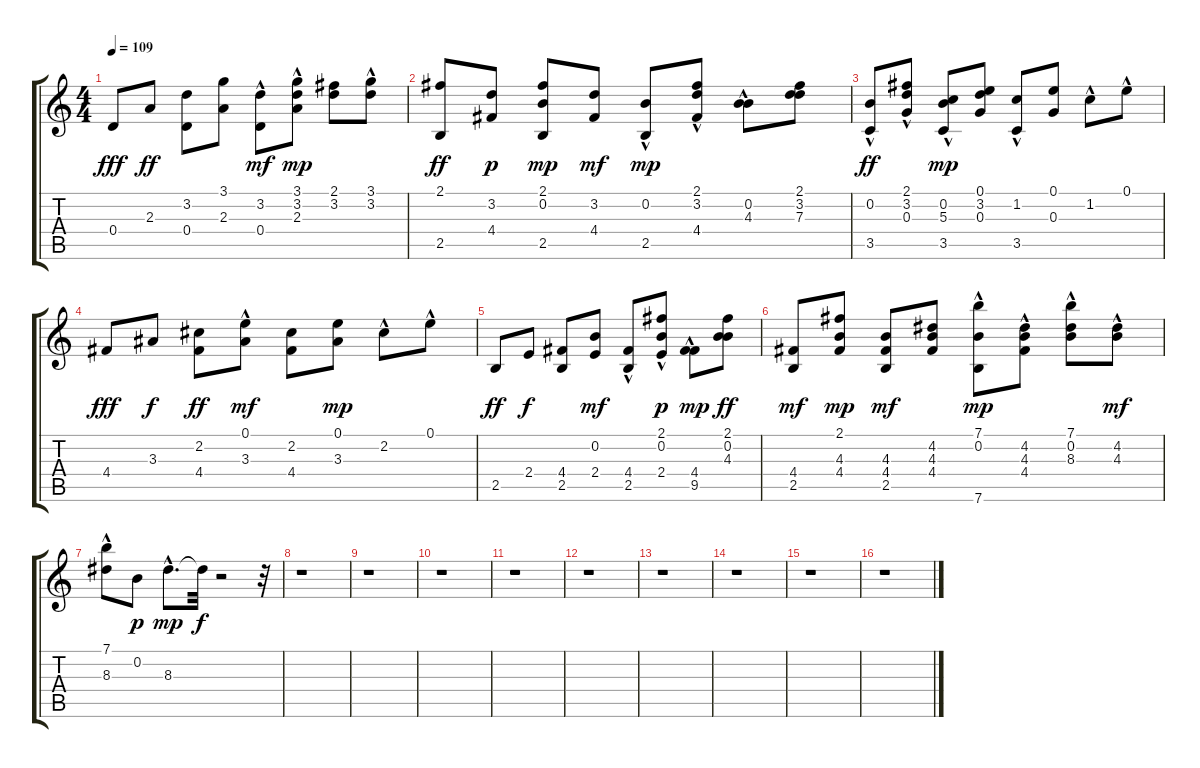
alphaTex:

\track "" {instrument acousticguitarsteel}
\staff {score tabs}
\tuning (E4 B3 G3 D3 A2 E2) {hide}
\ts (4 4)
\tempo 109
\clef g2
\ks c
0.4.8{dy fff} 2.3.8{dy ff} (3.2 0.4).8 (3.1 2.3).8 (3.2 0.4{hac}).8{dy mf} (3.1{hac} 3.2 2.3{hac}).8{dy mp} (2.1 3.2).8 (3.1{hac} 3.2{hac}).8 |
(2.1 2.5).8{dy ff} (3.2 4.4).8{dy p} (2.1 0.2 2.5).8{dy mp} (3.2 4.4).8{dy mf} (0.2{hac} 2.5{hac}).8{dy mp} (2.1 3.2 4.4{hac}).8 (0.2{hac} 4.3{hac}).8 (2.1 3.2 7.3).8 |
(0.2{hac} 3.5).8{dy ff} (2.1{hac} 3.2 0.3).8 (0.2{hac} 5.3 3.5).8{dy mp} (0.1 3.2 0.3).8 (1.2 3.5{hac}).8 (0.1 0.3).8 1.2{hac}.8 0.1{hac}.8 |
4.4.8{dy fff} 3.3.8{dy f} (2.2 4.4).8{dy ff} (0.1{hac} 3.3).8{dy mf} (2.2 4.4).8 (0.1 3.3).8{dy mp} 2.2{hac}.8 0.1{hac}.8 |
2.5.8{dy ff} 2.4.8{dy f} (4.4 2.5).8 (0.2 2.4).8{dy mf} (4.4{hac} 2.5{hac}).8 (2.1 0.2 2.4{hac}).8{dy p} (4.4{hac} 9.5{hac}).8{dy mp} (2.1 0.2 4.3).8{dy ff} |
(4.4 2.5).8{dy mf} (2.1 4.3 4.4).8{dy mp} (4.3 4.4 2.5).8{dy mf} (4.2 4.3 4.4).8 (7.1 0.2 7.6{hac}).8{dy mp} (4.2 4.3 4.4{hac}).8 (7.1{hac} 0.2 8.3).8 (4.2{hac} 4.3{hac}).8{dy mf} |
(7.1{hac} 8.3{hac}).8 0.2.8{dy p} 8.3{hac}.8{d dy mp} 8.3{t}.32{dy f} r.2 r.32 |
r.1 |
r.1 |
r.1 |
r.1 |
r.1 |
r.1 |
r.1 |
r.1 |
r.1
